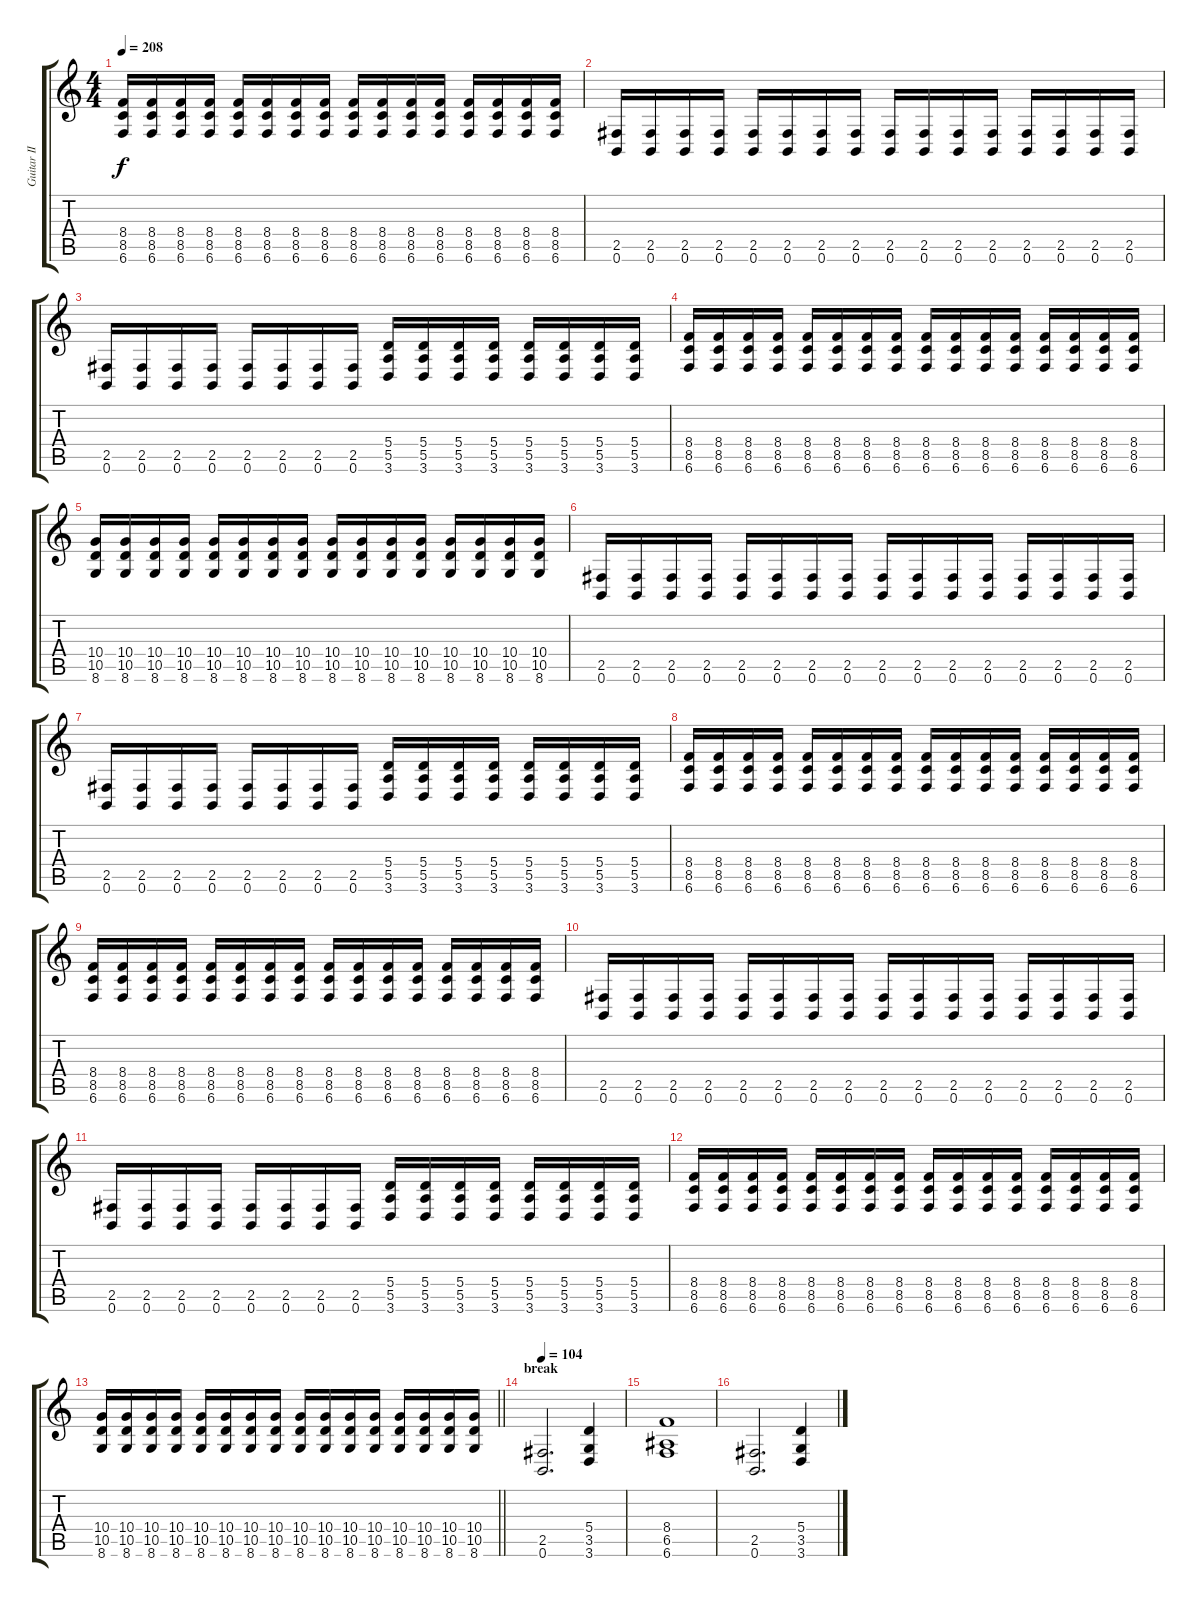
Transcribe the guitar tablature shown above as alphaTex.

\track ("Guitar II" "Guitar II") {instrument distortionguitar}
\staff {score tabs}
\tuning (B3 Gb3 D3 A2 E2 B1) {hide}
\ts (4 4)
\tempo 208
\clef g2
\ks c
(8.4 8.5 6.6).16{dy f} (8.4 8.5 6.6).16 (8.4 8.5 6.6).16 (8.4 8.5 6.6).16 (8.4 8.5 6.6).16 (8.4 8.5 6.6).16 (8.4 8.5 6.6).16 (8.4 8.5 6.6).16 (8.4 8.5 6.6).16 (8.4 8.5 6.6).16 (8.4 8.5 6.6).16 (8.4 8.5 6.6).16 (8.4 8.5 6.6).16 (8.4 8.5 6.6).16 (8.4 8.5 6.6).16 (8.4 8.5 6.6).16 |
(2.5 0.6).16 (2.5 0.6).16 (2.5 0.6).16 (2.5 0.6).16 (2.5 0.6).16 (2.5 0.6).16 (2.5 0.6).16 (2.5 0.6).16 (2.5 0.6).16 (2.5 0.6).16 (2.5 0.6).16 (2.5 0.6).16 (2.5 0.6).16 (2.5 0.6).16 (2.5 0.6).16 (2.5 0.6).16 |
(2.5 0.6).16 (2.5 0.6).16 (2.5 0.6).16 (2.5 0.6).16 (2.5 0.6).16 (2.5 0.6).16 (2.5 0.6).16 (2.5 0.6).16 (5.4 5.5 3.6).16 (5.4 5.5 3.6).16 (5.4 5.5 3.6).16 (5.4 5.5 3.6).16 (5.4 5.5 3.6).16 (5.4 5.5 3.6).16 (5.4 5.5 3.6).16 (5.4 5.5 3.6).16 |
(8.4 8.5 6.6).16 (8.4 8.5 6.6).16 (8.4 8.5 6.6).16 (8.4 8.5 6.6).16 (8.4 8.5 6.6).16 (8.4 8.5 6.6).16 (8.4 8.5 6.6).16 (8.4 8.5 6.6).16 (8.4 8.5 6.6).16 (8.4 8.5 6.6).16 (8.4 8.5 6.6).16 (8.4 8.5 6.6).16 (8.4 8.5 6.6).16 (8.4 8.5 6.6).16 (8.4 8.5 6.6).16 (8.4 8.5 6.6).16 |
(10.4 10.5 8.6).16 (10.4 10.5 8.6).16 (10.4 10.5 8.6).16 (10.4 10.5 8.6).16 (10.4 10.5 8.6).16 (10.4 10.5 8.6).16 (10.4 10.5 8.6).16 (10.4 10.5 8.6).16 (10.4 10.5 8.6).16 (10.4 10.5 8.6).16 (10.4 10.5 8.6).16 (10.4 10.5 8.6).16 (10.4 10.5 8.6).16 (10.4 10.5 8.6).16 (10.4 10.5 8.6).16 (10.4 10.5 8.6).16 |
(2.5 0.6).16 (2.5 0.6).16 (2.5 0.6).16 (2.5 0.6).16 (2.5 0.6).16 (2.5 0.6).16 (2.5 0.6).16 (2.5 0.6).16 (2.5 0.6).16 (2.5 0.6).16 (2.5 0.6).16 (2.5 0.6).16 (2.5 0.6).16 (2.5 0.6).16 (2.5 0.6).16 (2.5 0.6).16 |
(2.5 0.6).16 (2.5 0.6).16 (2.5 0.6).16 (2.5 0.6).16 (2.5 0.6).16 (2.5 0.6).16 (2.5 0.6).16 (2.5 0.6).16 (5.4 5.5 3.6).16 (5.4 5.5 3.6).16 (5.4 5.5 3.6).16 (5.4 5.5 3.6).16 (5.4 5.5 3.6).16 (5.4 5.5 3.6).16 (5.4 5.5 3.6).16 (5.4 5.5 3.6).16 |
(8.4 8.5 6.6).16 (8.4 8.5 6.6).16 (8.4 8.5 6.6).16 (8.4 8.5 6.6).16 (8.4 8.5 6.6).16 (8.4 8.5 6.6).16 (8.4 8.5 6.6).16 (8.4 8.5 6.6).16 (8.4 8.5 6.6).16 (8.4 8.5 6.6).16 (8.4 8.5 6.6).16 (8.4 8.5 6.6).16 (8.4 8.5 6.6).16 (8.4 8.5 6.6).16 (8.4 8.5 6.6).16 (8.4 8.5 6.6).16 |
(8.4 8.5 6.6).16 (8.4 8.5 6.6).16 (8.4 8.5 6.6).16 (8.4 8.5 6.6).16 (8.4 8.5 6.6).16 (8.4 8.5 6.6).16 (8.4 8.5 6.6).16 (8.4 8.5 6.6).16 (8.4 8.5 6.6).16 (8.4 8.5 6.6).16 (8.4 8.5 6.6).16 (8.4 8.5 6.6).16 (8.4 8.5 6.6).16 (8.4 8.5 6.6).16 (8.4 8.5 6.6).16 (8.4 8.5 6.6).16 |
(2.5 0.6).16 (2.5 0.6).16 (2.5 0.6).16 (2.5 0.6).16 (2.5 0.6).16 (2.5 0.6).16 (2.5 0.6).16 (2.5 0.6).16 (2.5 0.6).16 (2.5 0.6).16 (2.5 0.6).16 (2.5 0.6).16 (2.5 0.6).16 (2.5 0.6).16 (2.5 0.6).16 (2.5 0.6).16 |
(2.5 0.6).16 (2.5 0.6).16 (2.5 0.6).16 (2.5 0.6).16 (2.5 0.6).16 (2.5 0.6).16 (2.5 0.6).16 (2.5 0.6).16 (5.4 5.5 3.6).16 (5.4 5.5 3.6).16 (5.4 5.5 3.6).16 (5.4 5.5 3.6).16 (5.4 5.5 3.6).16 (5.4 5.5 3.6).16 (5.4 5.5 3.6).16 (5.4 5.5 3.6).16 |
(8.4 8.5 6.6).16 (8.4 8.5 6.6).16 (8.4 8.5 6.6).16 (8.4 8.5 6.6).16 (8.4 8.5 6.6).16 (8.4 8.5 6.6).16 (8.4 8.5 6.6).16 (8.4 8.5 6.6).16 (8.4 8.5 6.6).16 (8.4 8.5 6.6).16 (8.4 8.5 6.6).16 (8.4 8.5 6.6).16 (8.4 8.5 6.6).16 (8.4 8.5 6.6).16 (8.4 8.5 6.6).16 (8.4 8.5 6.6).16 |
\barLineRight lightlight
(10.4 10.5 8.6).16 (10.4 10.5 8.6).16 (10.4 10.5 8.6).16 (10.4 10.5 8.6).16 (10.4 10.5 8.6).16 (10.4 10.5 8.6).16 (10.4 10.5 8.6).16 (10.4 10.5 8.6).16 (10.4 10.5 8.6).16 (10.4 10.5 8.6).16 (10.4 10.5 8.6).16 (10.4 10.5 8.6).16 (10.4 10.5 8.6).16 (10.4 10.5 8.6).16 (10.4 10.5 8.6).16 (10.4 10.5 8.6).16 |
\section ("" "break")
\tempo 104
(2.5 0.6).2{d} (5.4 3.5 3.6).4 |
(8.4 6.5 6.6).1 |
(2.5 0.6).2{d} (5.4 3.5 3.6).4
